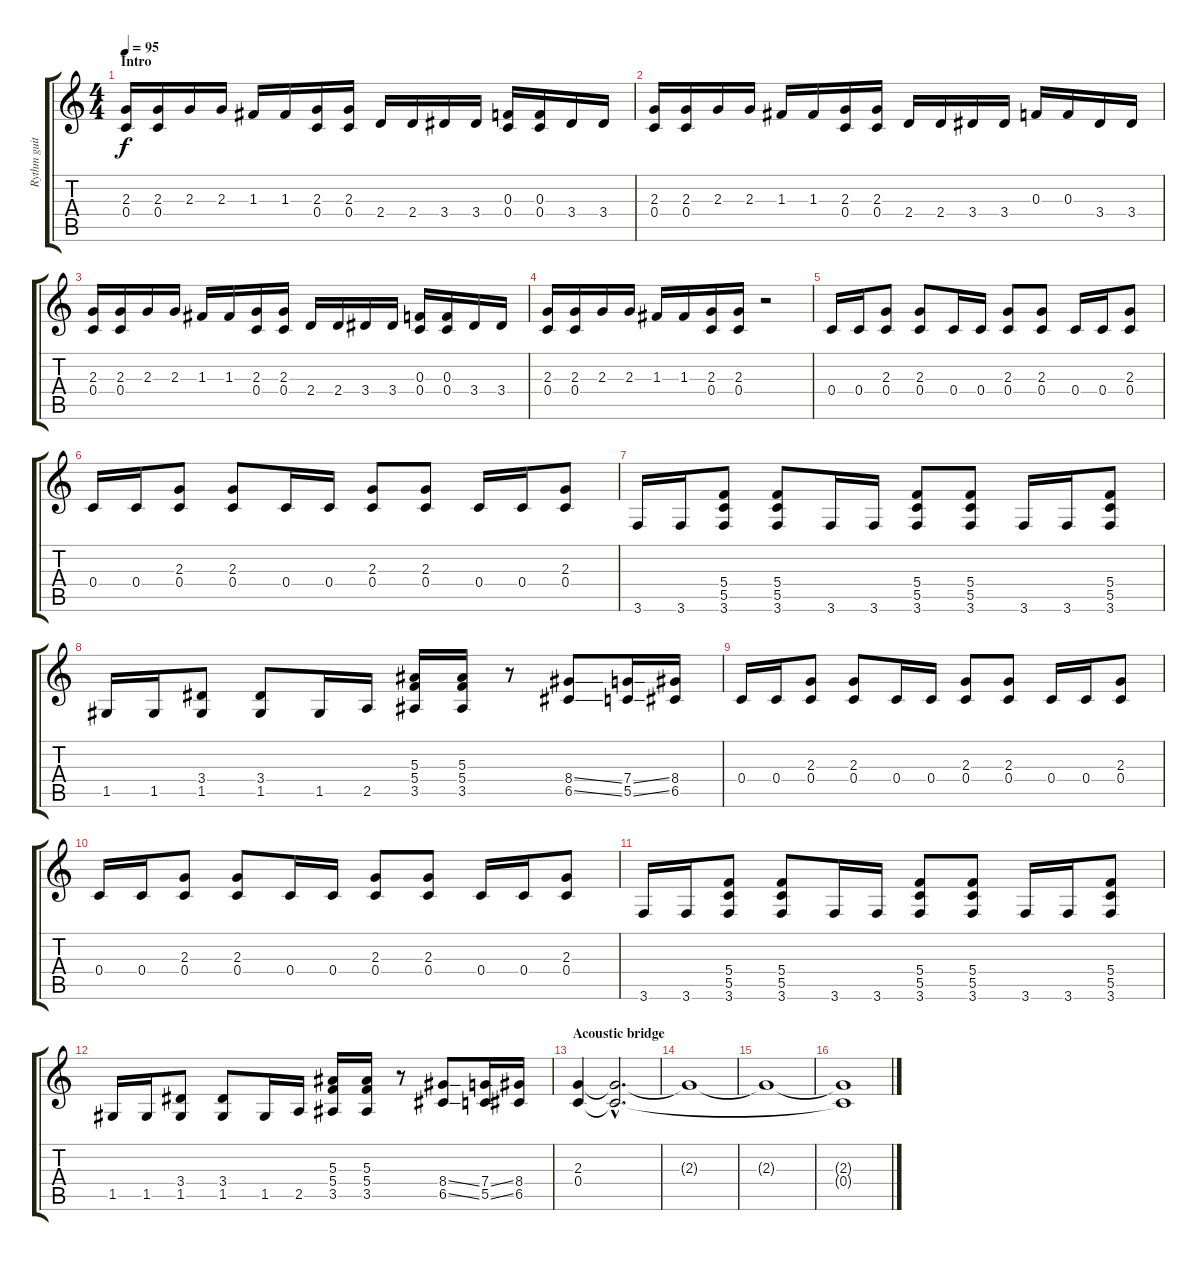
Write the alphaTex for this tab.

\track ("Rythm guitar" "Rythm guit") {instrument distortionguitar}
\staff {score tabs}
\tuning (D4 A3 F3 C3 G2 D2) {hide}
\ts (4 4)
\section ("" "Intro")
\tempo 95
\clef g2
\ks c
(2.3 0.4).16{dy f instrument distortionguitar} (2.3 0.4).16 2.3.16 2.3.16 1.3.16 1.3.16 (2.3 0.4).16 (2.3 0.4).16 2.4.16 2.4.16 3.4.16 3.4.16 (0.3 0.4).16 (0.3 0.4).16 3.4.16 3.4.16 |
(2.3 0.4).16 (2.3 0.4).16 2.3.16 2.3.16 1.3.16 1.3.16 (2.3 0.4).16 (2.3 0.4).16 2.4.16 2.4.16 3.4.16 3.4.16 0.3.16 0.3.16 3.4.16 3.4.16 |
(2.3 0.4).16 (2.3 0.4).16 2.3.16 2.3.16 1.3.16 1.3.16 (2.3 0.4).16 (2.3 0.4).16 2.4.16 2.4.16 3.4.16 3.4.16 (0.3 0.4).16 (0.3 0.4).16 3.4.16 3.4.16 |
(2.3 0.4).16 (2.3 0.4).16 2.3.16 2.3.16 1.3.16 1.3.16 (2.3 0.4).16 (2.3 0.4).16 r.2 |
0.4.16 0.4.16 (2.3 0.4).8 (2.3 0.4).8 0.4.16 0.4.16 (2.3 0.4).8 (2.3 0.4).8 0.4.16 0.4.16 (2.3 0.4).8 |
0.4.16 0.4.16 (2.3 0.4).8 (2.3 0.4).8 0.4.16 0.4.16 (2.3 0.4).8 (2.3 0.4).8 0.4.16 0.4.16 (2.3 0.4).8 |
3.6.16 3.6.16 (5.4 5.5 3.6).8 (5.4 5.5 3.6).8 3.6.16 3.6.16 (5.4 5.5 3.6).8 (5.4 5.5 3.6).8 3.6.16 3.6.16 (5.4 5.5 3.6).8 |
1.5.16 1.5.16 (3.4 1.5).8 (3.4 1.5).8 1.5.16 2.5.16 (5.3 5.4 3.5).16 (5.3 5.4 3.5).16 r.8 (8.4{ss} 6.5{ss}).8 (7.4{ss} 5.5{ss}).16 (8.4 6.5).16 |
0.4.16 0.4.16 (2.3 0.4).8 (2.3 0.4).8 0.4.16 0.4.16 (2.3 0.4).8 (2.3 0.4).8 0.4.16 0.4.16 (2.3 0.4).8 |
0.4.16 0.4.16 (2.3 0.4).8 (2.3 0.4).8 0.4.16 0.4.16 (2.3 0.4).8 (2.3 0.4).8 0.4.16 0.4.16 (2.3 0.4).8 |
3.6.16 3.6.16 (5.4 5.5 3.6).8 (5.4 5.5 3.6).8 3.6.16 3.6.16 (5.4 5.5 3.6).8 (5.4 5.5 3.6).8 3.6.16 3.6.16 (5.4 5.5 3.6).8 |
1.5.16 1.5.16 (3.4 1.5).8 (3.4 1.5).8 1.5.16 2.5.16 (5.3 5.4 3.5).16 (5.3 5.4 3.5).16 r.8 (8.4{ss} 6.5{ss}).8 (7.4{ss} 5.5{ss}).16 (8.4 6.5).16 |
\section ("" "Acoustic bridge")
(2.3 0.4).4 (2.3{hac t} 0.4{hac t}).2{d} |
2.3{t}.1{volume 8} |
2.3{t}.1 |
(2.3{t} 0.4{t}).1
